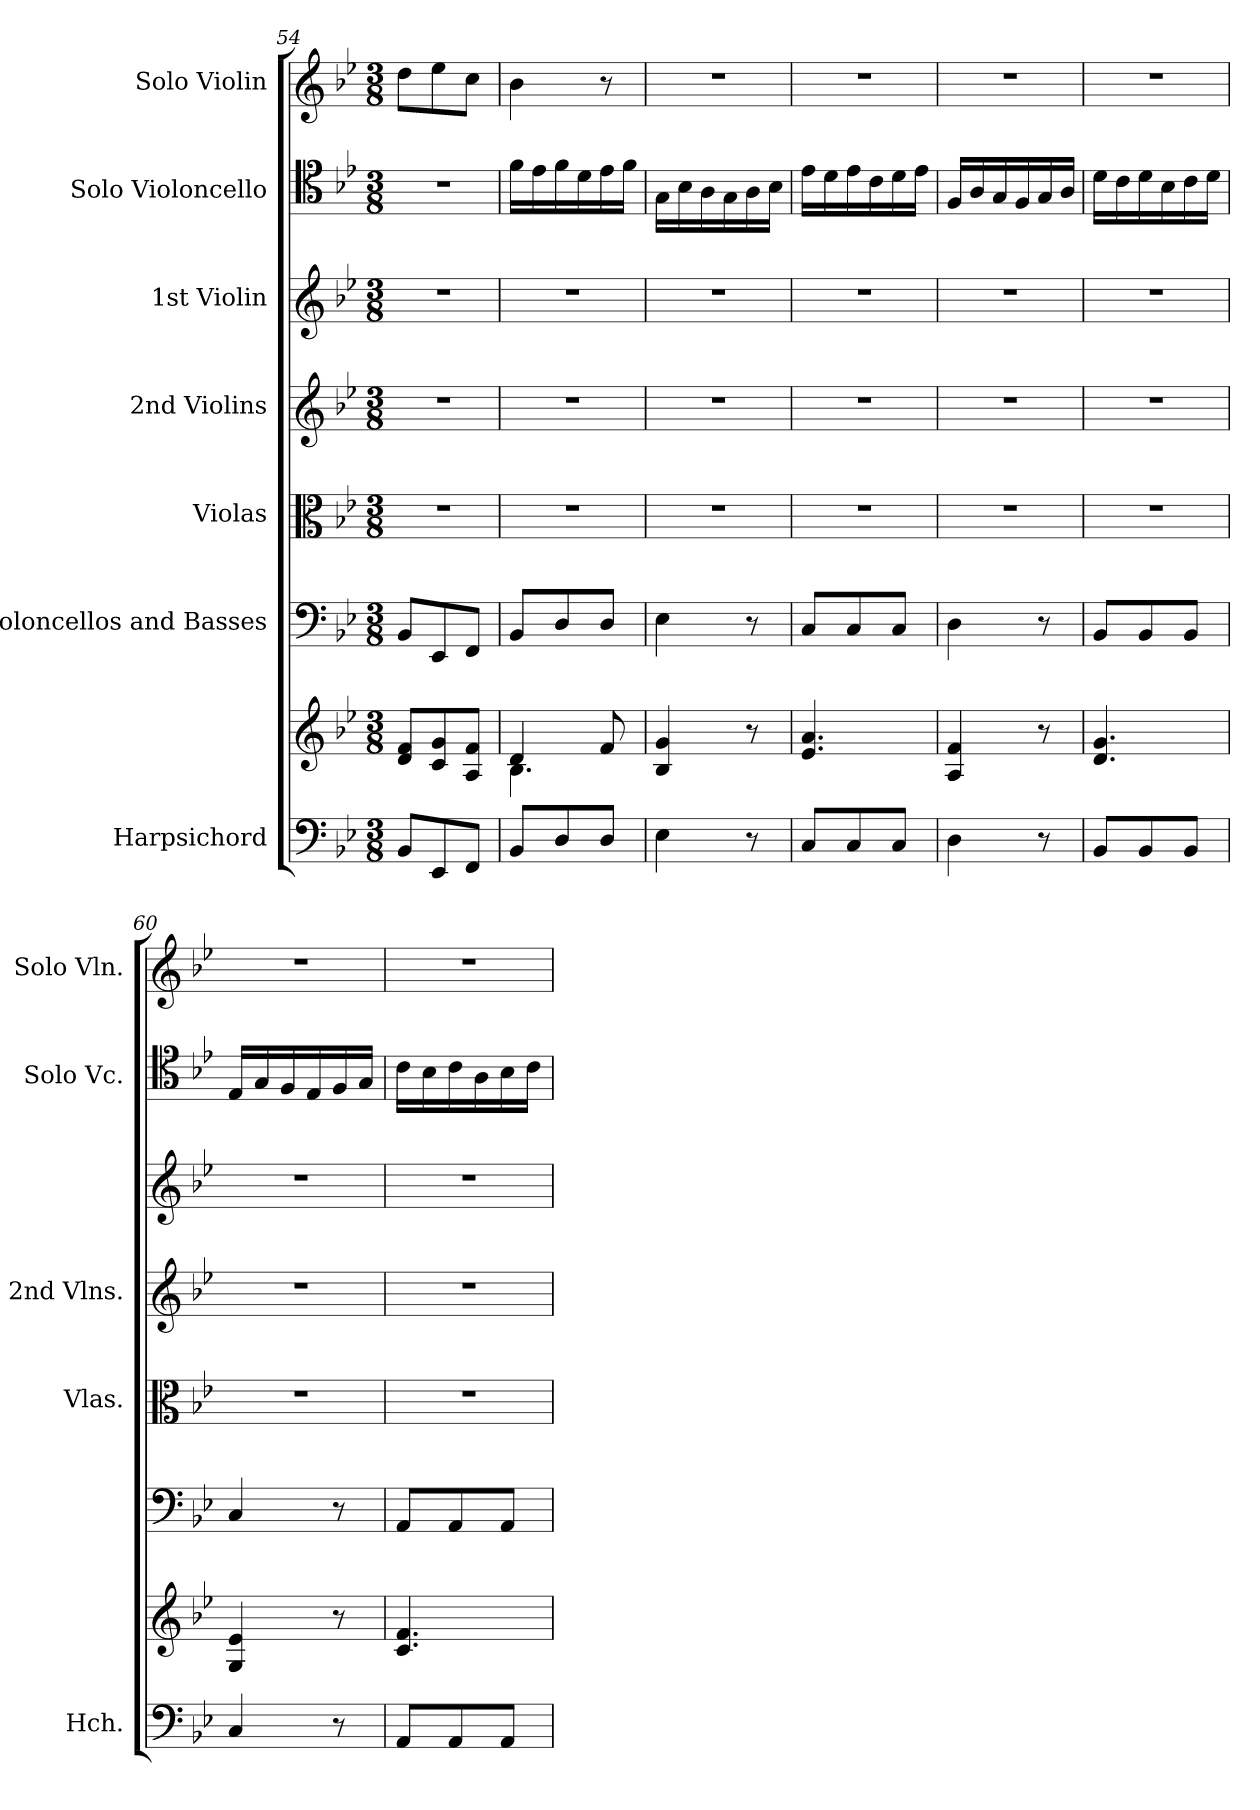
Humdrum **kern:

**kern	**kern	**kern	**kern	**kern	**kern	**kern	**kern
*part7	*part7	*part6	*part5	*part4	*part3	*part2	*part1
*staff8	*staff7	*staff6	*staff5	*staff4	*staff3	*staff2	*staff1
*I"Harpsichord	*	*I"Violoncellos and Basses	*I"Violas	*I"2nd Violins	*I"1st Violin	*I"Solo Violoncello	*I"Solo Violin
*I'Hch.	*	*	*I'Vlas.	*I'2nd Vlns.	*	*I'Solo Vc.	*I'Solo Vln.
*clefF4	*clefG2	*clefF4	*clefC3	*clefG2	*clefG2	*clefC4	*clefG2
*k[b-e-]	*k[b-e-]	*k[b-e-]	*k[b-e-]	*k[b-e-]	*k[b-e-]	*k[b-e-]	*k[b-e-]
*M3/8	*M3/8	*M3/8	*M3/8	*M3/8	*M3/8	*M3/8	*M3/8
=54	=54	=54	=54	=54	=54	=54	=54
8BB-/L	8d/ 8f/L	8BB-/L	4.r	4.r	4.r	4.r	8dd\L
8EE-/	8c/ 8g/	8EE-/	.	.	.	.	8ee-\
8FF/J	8A/ 8f/J	8FF/J	.	.	.	.	8cc\J
!!LO:LB:g=z
=55	=55	=55	=55	=55	=55	=55	=55
*	*^	*	*	*	*	*	*
8BB-/L	4d/	4.B-\	8BB-/L	4.r	4.r	4.r	16f\LL	4b-\
.	.	.	.	.	.	.	16e-\	.
8D/	.	.	8D/	.	.	.	16f\	.
.	.	.	.	.	.	.	16d\	.
8D/J	8f/	.	8D/J	.	.	.	16e-\	8r
.	.	.	.	.	.	.	16f\JJ	.
*	*v	*v	*	*	*	*	*	*
=56	=56	=56	=56	=56	=56	=56	=56
4E-\	4B-/ 4g/	4E-\	4.r	4.r	4.r	16G\LL	4.r
.	.	.	.	.	.	16B-\	.
.	.	.	.	.	.	16A\	.
.	.	.	.	.	.	16G\	.
8r	8r	8r	.	.	.	16A\	.
.	.	.	.	.	.	16B-\JJ	.
=57	=57	=57	=57	=57	=57	=57	=57
8C/L	4.e-/ 4.a/	8C/L	4.r	4.r	4.r	16e-\LL	4.r
.	.	.	.	.	.	16d\	.
8C/	.	8C/	.	.	.	16e-\	.
.	.	.	.	.	.	16c\	.
8C/J	.	8C/J	.	.	.	16d\	.
.	.	.	.	.	.	16e-\JJ	.
=58	=58	=58	=58	=58	=58	=58	=58
4D\	4A/ 4f/	4D\	4.r	4.r	4.r	16F/LL	4.r
.	.	.	.	.	.	16A/	.
.	.	.	.	.	.	16G/	.
.	.	.	.	.	.	16F/	.
8r	8r	8r	.	.	.	16G/	.
.	.	.	.	.	.	16A/JJ	.
=59	=59	=59	=59	=59	=59	=59	=59
8BB-/L	4.d/ 4.g/	8BB-/L	4.r	4.r	4.r	16d\LL	4.r
.	.	.	.	.	.	16c\	.
8BB-/	.	8BB-/	.	.	.	16d\	.
.	.	.	.	.	.	16B-\	.
8BB-/J	.	8BB-/J	.	.	.	16c\	.
.	.	.	.	.	.	16d\JJ	.
=60	=60	=60	=60	=60	=60	=60	=60
4C/	4G/ 4e-/	4C/	4.r	4.r	4.r	16E-/LL	4.r
.	.	.	.	.	.	16G/	.
.	.	.	.	.	.	16F/	.
.	.	.	.	.	.	16E-/	.
8r	8r	8r	.	.	.	16F/	.
.	.	.	.	.	.	16G/JJ	.
=61	=61	=61	=61	=61	=61	=61	=61
8AA/L	4.c/ 4.f/	8AA/L	4.r	4.r	4.r	16c\LL	4.r
.	.	.	.	.	.	16B-\	.
8AA/	.	8AA/	.	.	.	16c\	.
.	.	.	.	.	.	16A\	.
8AA/J	.	8AA/J	.	.	.	16B-\	.
.	.	.	.	.	.	16c\JJ	.
=	=	=	=	=	=	=	=
*-	*-	*-	*-	*-	*-	*-	*-
